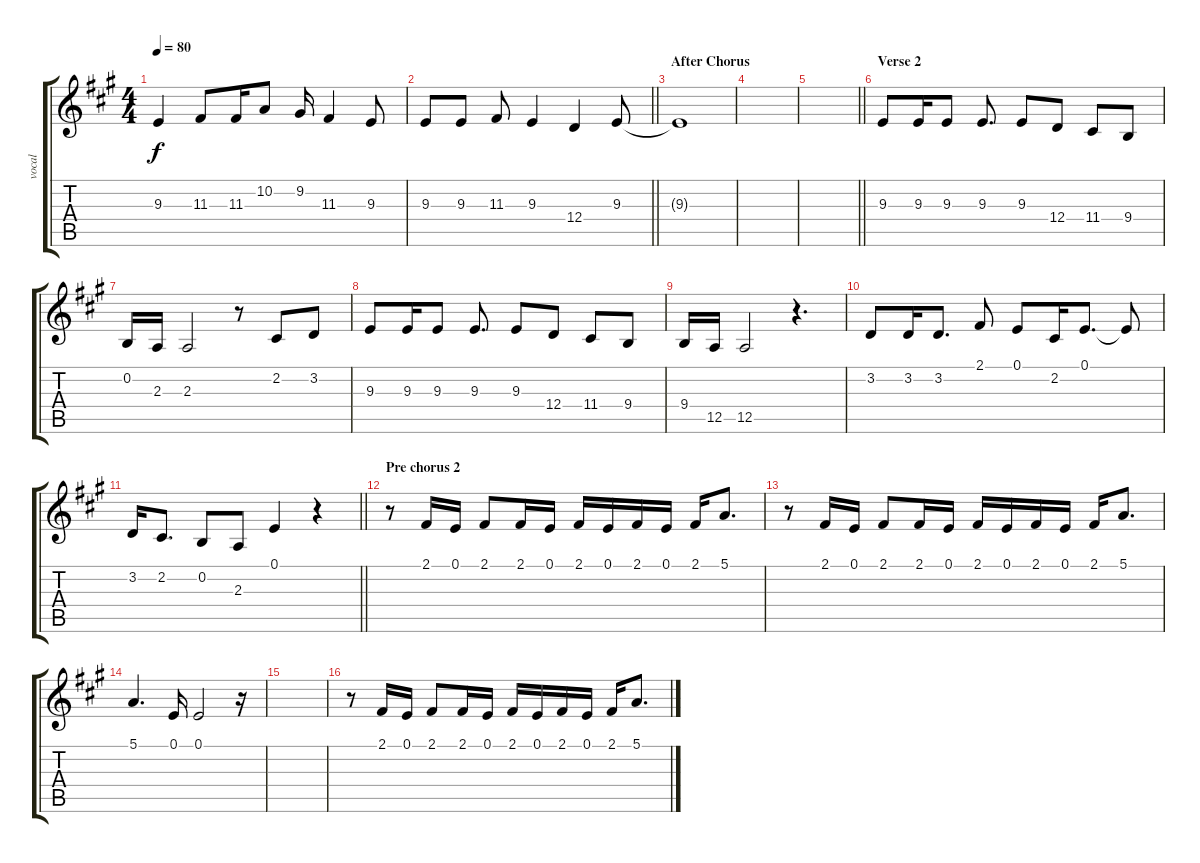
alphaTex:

\track ("vocal" "vocal") {instrument synthvoice}
\staff {score tabs}
\tuning (E4 B3 G3 D3 A2 E2) {hide}
\ts (4 4)
\tempo 80
\clef g2
\ks a
9.3.4{dy f} 11.3.8 11.3.16 10.2.8 9.2.16 11.3.4 9.3.8 |
\barLineRight lightlight
9.3.8 9.3.8 11.3.8 9.3.4 12.4.4 9.3.8 |
\section ("" "After Chorus")
9.3{t}.1 |
|
\barLineRight lightlight
|
\section ("" "Verse 2")
9.3.8 9.3.16 9.3.8 9.3.8{d} 9.3.8 12.4.8 11.4.8 9.4.8 |
0.2.16 2.3.16 2.3.2 r.8 2.2.8 3.2.8 |
9.3.8 9.3.16 9.3.8 9.3.8{d} 9.3.8 12.4.8 11.4.8 9.4.8 |
9.4.16 12.5.16 12.5.2 r.4{d} |
3.2.8 3.2.16 3.2.8{d} 2.1.8 0.1.8 2.2.16 0.1.8{d} 0.1{t}.8 |
\barLineRight lightlight
3.2.16 2.2.8{d} 0.2.8 2.3.8 0.1.4 r.4 |
\section ("" "Pre chorus 2")
r.8 2.1.16 0.1.16 2.1.8 2.1.16 0.1.16 2.1.16 0.1.16 2.1.16 0.1.16 2.1.16 5.1.8{d} |
r.8 2.1.16 0.1.16 2.1.8 2.1.16 0.1.16 2.1.16 0.1.16 2.1.16 0.1.16 2.1.16 5.1.8{d} |
5.1.4{d} 0.1.16 0.1.2 r.16 |
|
r.8 2.1.16 0.1.16 2.1.8 2.1.16 0.1.16 2.1.16 0.1.16 2.1.16 0.1.16 2.1.16 5.1.8{d}
